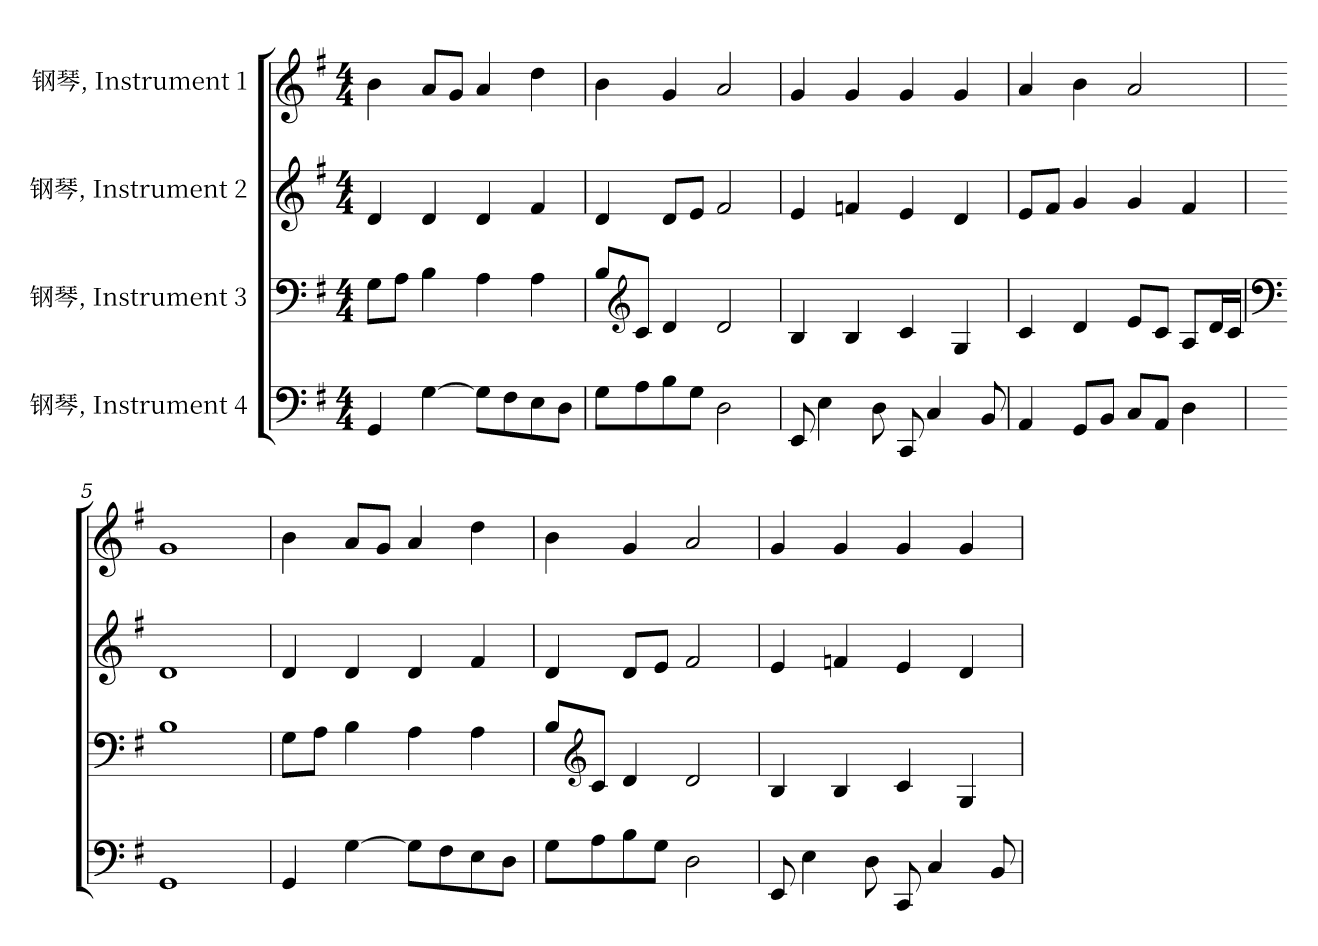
**kern	**kern	**kern	**kern
*part4	*part3	*part2	*part1
*staff4	*staff3	*staff2	*staff1
*I"钢琴, Instrument 4	*I"钢琴, Instrument 3	*I"钢琴, Instrument 2	*I"钢琴, Instrument 1
*clefF4	*clefF4	*clefG2	*clefG2
*k[f#]	*k[f#]	*k[f#]	*k[f#]
*M4/4	*M4/4	*M4/4	*M4/4
*MM96	*MM96	*MM96	*MM96
=1	=1	=1	=1
4GG/	8G\L	4d/	4b\
.	8A\J	.	.
[4G\	4B\	4d/	8a/L
.	.	.	8g/J
8G\L]	4A\	4d/	4a/
8F#\	.	.	.
8E\	4A\	4f#/	4dd\
8D\J	.	.	.
=2	=2	=2	=2
8G\L	8B/L	4d/	4b\
*	*clefG2	*	*
8A\	8c/J	.	.
8B\	4d/	8d/L	4g/
8G\J	.	8e/J	.
2D\	2d/	2f#/	2a/
=3	=3	=3	=3
8EE/	4B/	4e/	4g/
4E\	.	.	.
.	4B/	4fn/	4g/
8D\	.	.	.
8CC/	4c/	4e/	4g/
4C/	.	.	.
.	4G/	4d/	4g/
8BB/	.	.	.
=4	=4	=4	=4
4AA/	4c/	8e/L	4a/
.	.	8f#/J	.
8GG/L	4d/	4g/	4b\
8BB/J	.	.	.
8C/L	8e/L	4g/	2a/
8AA/J	8c/J	.	.
4D\	8A/L	4f#/	.
.	16d/L	.	.
.	16c/JJ	.	.
!!LO:LB:g=z
=5	=5	=5	=5
*	*clefF4	*	*
1GG	1B	1d	1g
=6	=6	=6	=6
4GG/	8G\L	4d/	4b\
.	8A\J	.	.
[4G\	4B\	4d/	8a/L
.	.	.	8g/J
8G\L]	4A\	4d/	4a/
8F#\	.	.	.
8E\	4A\	4f#/	4dd\
8D\J	.	.	.
=7	=7	=7	=7
8G\L	8B/L	4d/	4b\
*	*clefG2	*	*
8A\	8c/J	.	.
8B\	4d/	8d/L	4g/
8G\J	.	8e/J	.
2D\	2d/	2f#/	2a/
=8	=8	=8	=8
8EE/	4B/	4e/	4g/
4E\	.	.	.
.	4B/	4fn/	4g/
8D\	.	.	.
8CC/	4c/	4e/	4g/
4C/	.	.	.
.	4G/	4d/	4g/
8BB/	.	.	.
=	=	=	=
*-	*-	*-	*-
